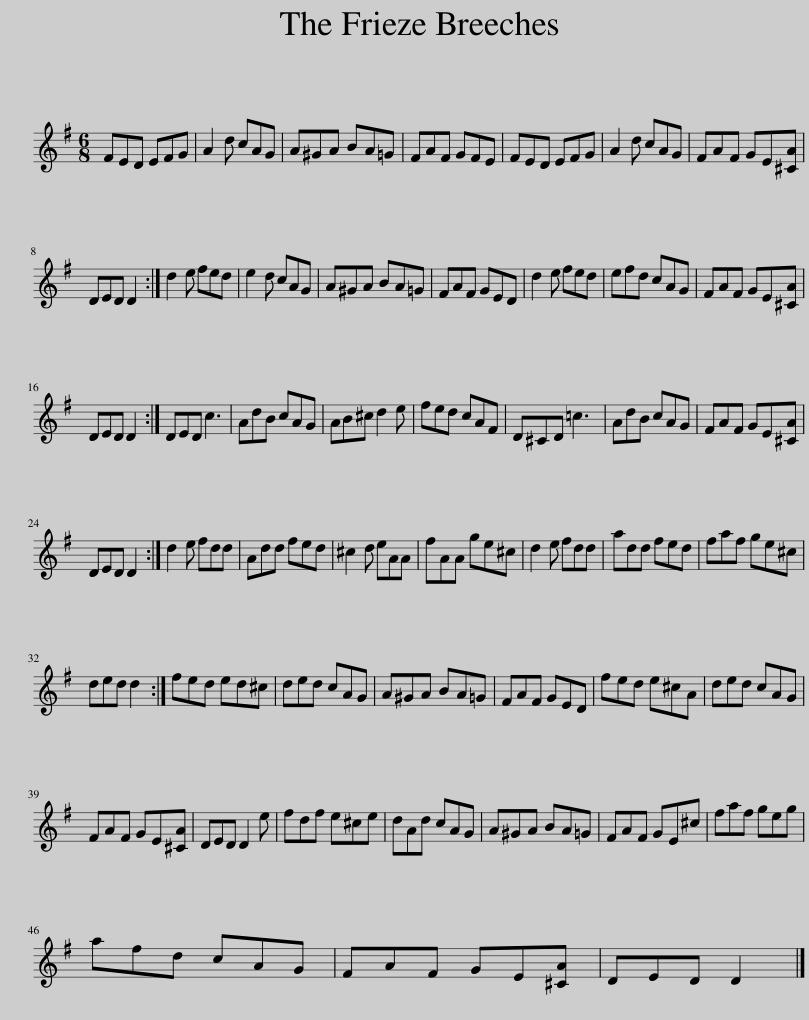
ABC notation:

X:1
L:1/8
M:6/8
I:linebreak $
K:G
V:1 treble
V:1
 FED EFG | A2 d cAG | A^GA BA=G | FAF GFE | FED EFG | %5
 A2 d cAG | FAF GE[^CA] |$ DED D2 :| d2 e fed | e2 d cAG | %10
 A^GA BA=G | FAF GED | d2 e fed | efd cAG | FAF GE[^CA] |$ %15
 DED D2 :| DED c3 | AdB cAG | AB^c d2 e | fed cAF | %20
 D^CD =c3 | AdB cAG | FAF GE[^CA] |$ DED D2 :| d2 e fdd | %25
 Add fed | ^c2 d eAA | fAA ge^c | d2 e fdd | add fed | %30
 faf ge^c |$ ded d2 :| fed ed^c | ded cAG | A^GA BA=G | %35
 FAF GED | fed e^cA | ded cAG |$ FAF GE[^CA] | DED D2 e | %40
 fdf e^ce | dAd cAG | A^GA BA=G | FAF GE^c | faf geg |$ %45
 afd cAG | FAF GE[^CA] | DED D2 |] %48
